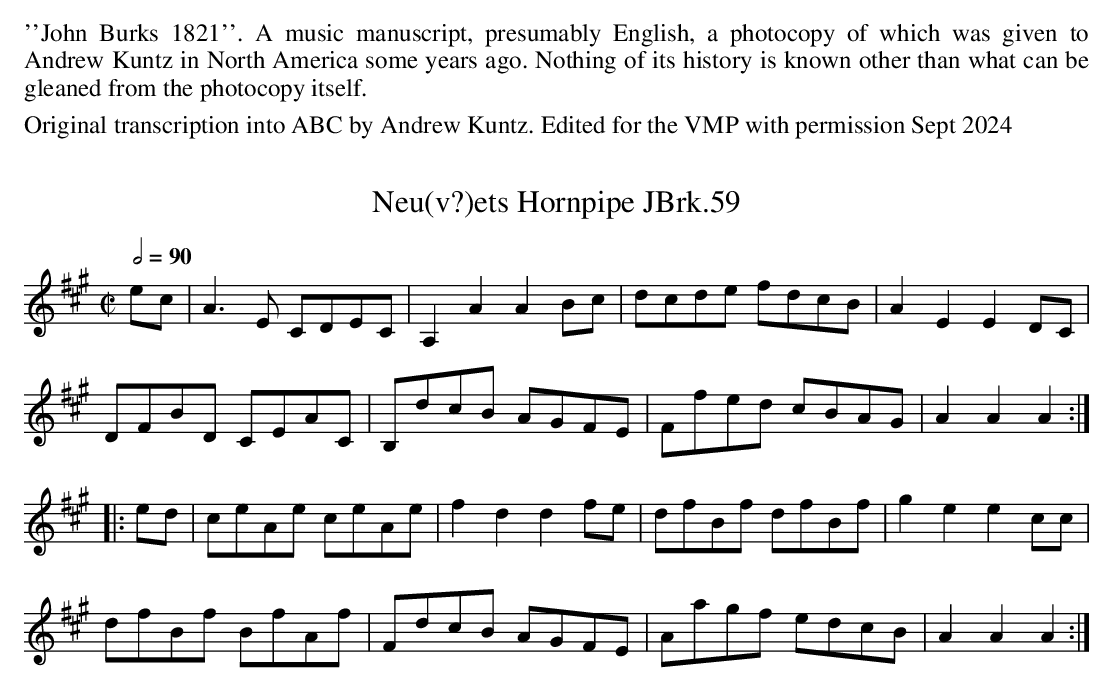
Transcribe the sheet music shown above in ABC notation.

X:1
T:Neu(v?)ets Hornpipe JBrk.59
Q:1/2=90
M:C|
L:1/8
K:A
ec|A3E CDEC|A,2A2A2 Bc|dcde fdcB|A2E2E2 DC|
DFBD CEAC|B,dcB AGFE|Ffed cBAG|A2A2A2:|
|:ed|ceAe ceAe|f2d2d2 fe|dfBf dfBf|g2e2e2 cc|
dfBf BfAf|FdcB AGFE|Aagf edcB|A2A2A2:|
